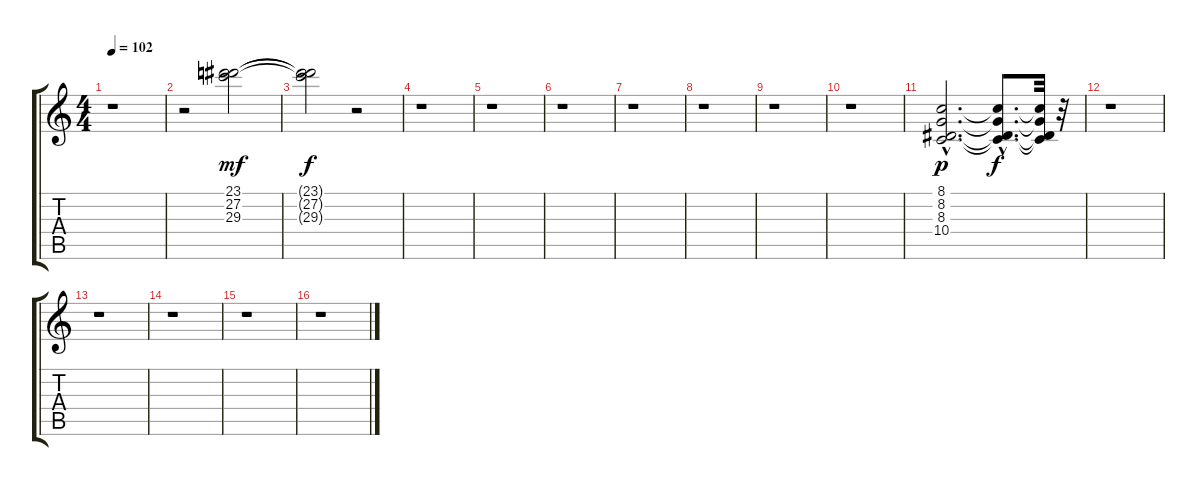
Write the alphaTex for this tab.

\track "" {instrument drawbarorgan}
\staff {score tabs}
\tuning (E4 B3 G3 D3 A2 E2) {hide}
\ts (4 4)
\tempo 102
\clef g2
\ks c
r.1{dy f} |
r.2 (23.1 27.2 29.3).2{dy mf} |
(23.1{t} 27.2{t} 29.3{t}).2{dy f} r.2 |
r.1 |
r.1 |
r.1 |
r.1 |
r.1 |
r.1 |
r.1 |
(8.1{hac} 8.2{hac} 8.3{hac} 10.4{hac}).2{d dy p} (8.1{hac t} 8.2{hac t} 8.3{hac t} 10.4{hac t}).8{d dy f} (8.1{t} 8.2{t} 8.3{t} 10.4{t}).32 r.32 |
r.1 |
r.1 |
r.1 |
r.1 |
r.1
